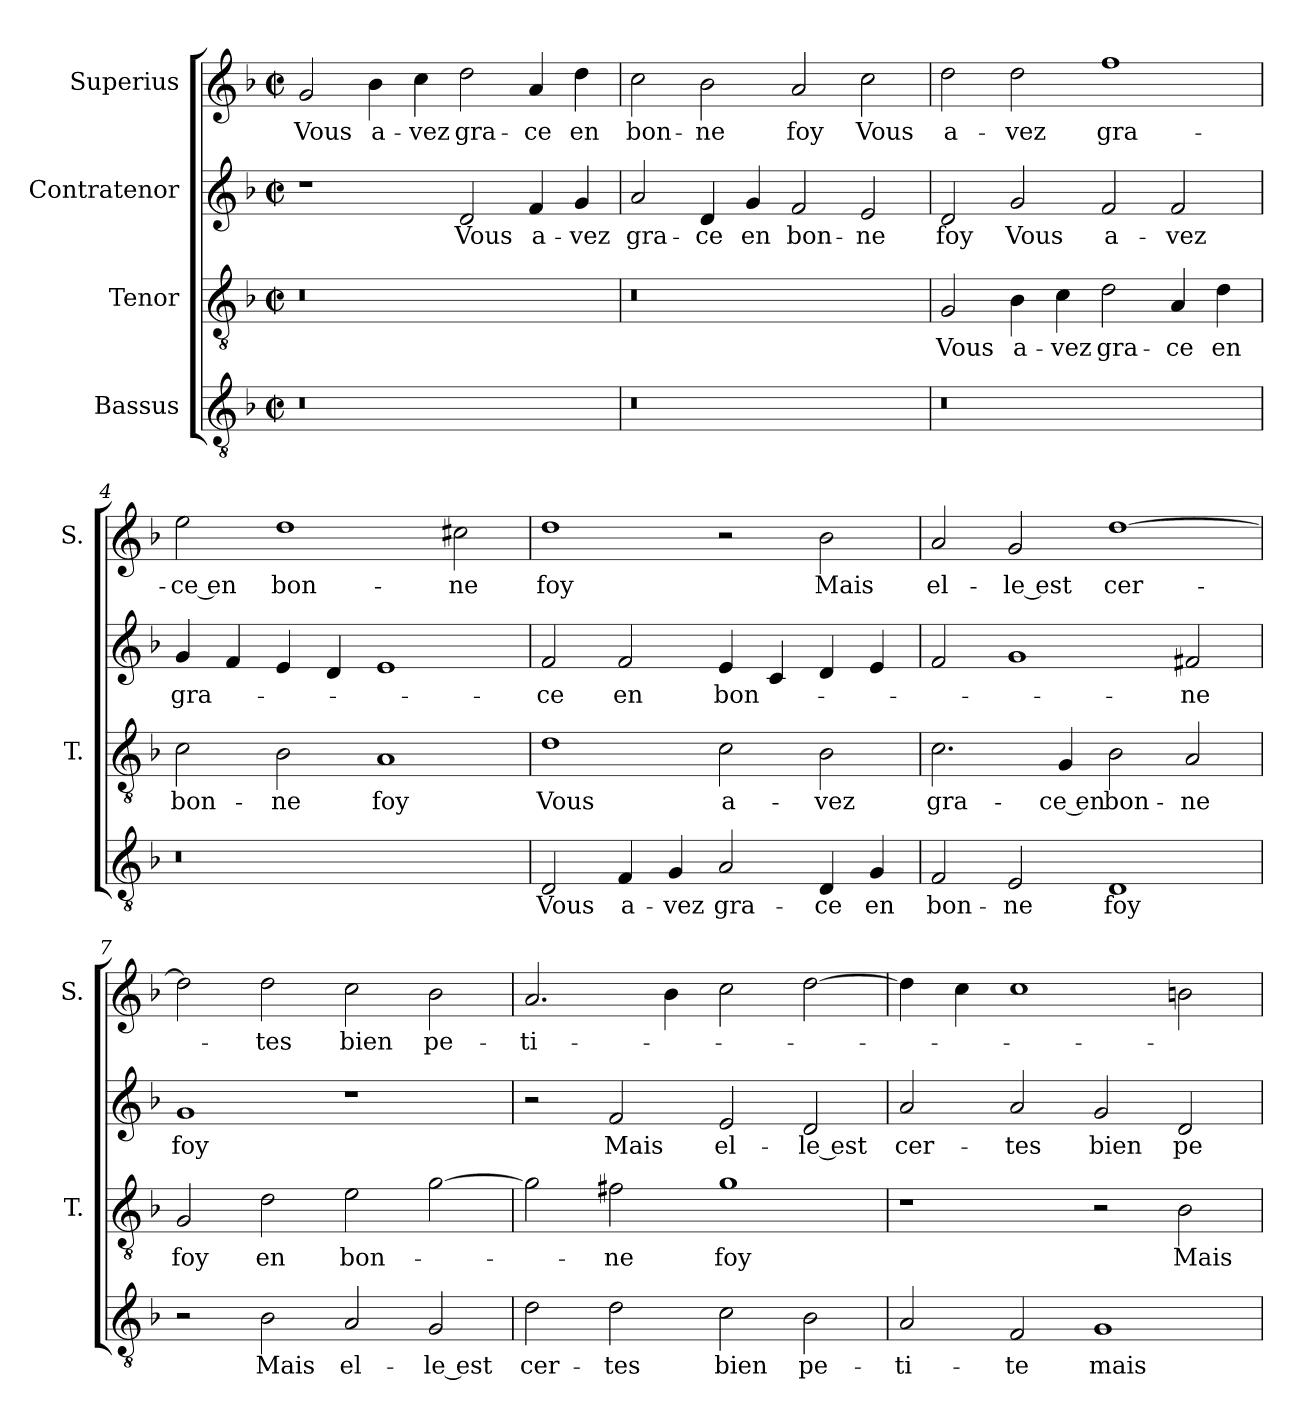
**kern	**text	**kern	**text	**kern	**text	**kern	**text
*part4	*part4	*part3	*part3	*part2	*part2	*part1	*part1
*staff4	*staff4	*staff3	*staff3	*staff2	*staff2	*staff1	*staff1
*I"Bassus	*	*I"Tenor	*	*I"Contratenor	*	*I"Superius	*
*	*	*I'T.	*	*	*	*I'S.	*
*clefGv2	*	*clefGv2	*	*clefG2	*	*clefG2	*
*k[b-]	*	*k[b-]	*	*k[b-]	*	*k[b-]	*
*F:	*	*F:	*	*F:	*	*F:	*
*M2/2	*	*M2/2	*	*M2/2	*	*M2/2	*
*met(c|)	*	*met(c|)	*	*met(c|)	*	*met(c|)	*
=1	=1	=1	=1	=1	=1	=1	=1
!LO:N:vis=0	!	!LO:N:vis=0	!	!	!	!	!
1r	.	1r	.	1r	.	2g/	Vous
.	.	.	.	.	.	4b-\	a-
.	.	.	.	.	.	4cc\	-vez
1ryy	.	1ryy	.	2d/	Vous	2dd\	gra-
.	.	.	.	4f/	a-	4a/	-ce
.	.	.	.	4g/	-vez	4dd\	en
=2	=2	=2	=2	=2	=2	=2	=2
!LO:N:vis=0	!	!LO:N:vis=0	!	!	!	!	!
1r	.	1r	.	2a/	gra-	2cc\	bon-
.	.	.	.	4d/	-ce	2b-\	-ne
.	.	.	.	4g/	en	.	.
1ryy	.	1ryy	.	2f/	bon-	2a/	foy
.	.	.	.	2e/	-ne	2cc\	Vous
=3	=3	=3	=3	=3	=3	=3	=3
!LO:N:vis=0	!	!	!	!	!	!	!
1r	.	2G/	Vous	2d/	foy	2dd\	a-
.	.	4B-\	a-	2g/	Vous	2dd\	-vez
.	.	4c\	-vez	.	.	.	.
1ryy	.	2d\	gra-	2f/	a-	1ff\	gra-
.	.	4A/	-ce	2f/	-vez	.	.
.	.	4d\	en	.	.	.	.
=4	=4	=4	=4	=4	=4	=4	=4
!LO:N:vis=0	!	!	!	!	!	!	!
1r	.	2c\	bon-	4g/	gra-	2ee\	-ce en
.	.	.	.	4f/	.	.	.
.	.	2B-\	-ne	4e/	.	1dd\	bon-
.	.	.	.	4d/	.	.	.
1ryy	.	1A/	foy	1e/	.	.	.
.	.	.	.	.	.	2cc#X\	-ne
!!LO:LB:g=z
=5	=5	=5	=5	=5	=5	=5	=5
2D/	Vous	1d\	Vous	2f/	-ce	1dd\	foy
4F/	a-	.	.	2f/	en	.	.
4G/	-vez	.	.	.	.	.	.
2A/	gra-	2c\	a-	4e/	bon-	2r	.
.	.	.	.	4c/	.	.	.
4D/	-ce	2B-\	-vez	4d/	.	2b-\	Mais
4G/	en	.	.	4e/	.	.	.
=6	=6	=6	=6	=6	=6	=6	=6
2F/	bon-	2.c\	gra-	2f/	.	2a/	el-
2E/	-ne	.	.	1g/	.	2g/	-le est
.	.	4G/	-ce en	.	.	.	.
1D/	foy	2B-\	bon-	.	.	[1dd\	cer-
.	.	2A/	-ne	2f#X/	-ne	.	.
=7	=7	=7	=7	=7	=7	=7	=7
2r	.	2G/	foy	1g/	foy	2dd\]	.
2B-\	Mais	2d\	en	.	.	2dd\	-tes
2A/	el-	2e\	bon-	1r	.	2cc\	bien
2G/	-le est	[2g\	.	.	.	2b-\	pe-
=8	=8	=8	=8	=8	=8	=8	=8
2d\	cer-	2g\]	.	2r	.	2.a/	-ti-
2d\	-tes	2f#X\	-ne	2f/	Mais	.	.
.	.	.	.	.	.	4b-\	.
2c\	bien	1g\	foy	2e/	el-	2cc\	.
2B-\	pe-	.	.	2d/	-le est	[2dd\	.
=9	=9	=9	=9	=9	=9	=9	=9
2A/	-ti-	1r	.	2a/	cer-	4dd\]	.
.	.	.	.	.	.	4cc\	.
2F/	-te	.	.	2a/	-tes	1cc\	.
1G/	mais	2r	.	2g/	bien	.	.
.	.	2B-\	Mais	2d/	pe-	2bn\	.
=	=	=	=	=	=	=	=
*-	*-	*-	*-	*-	*-	*-	*-
